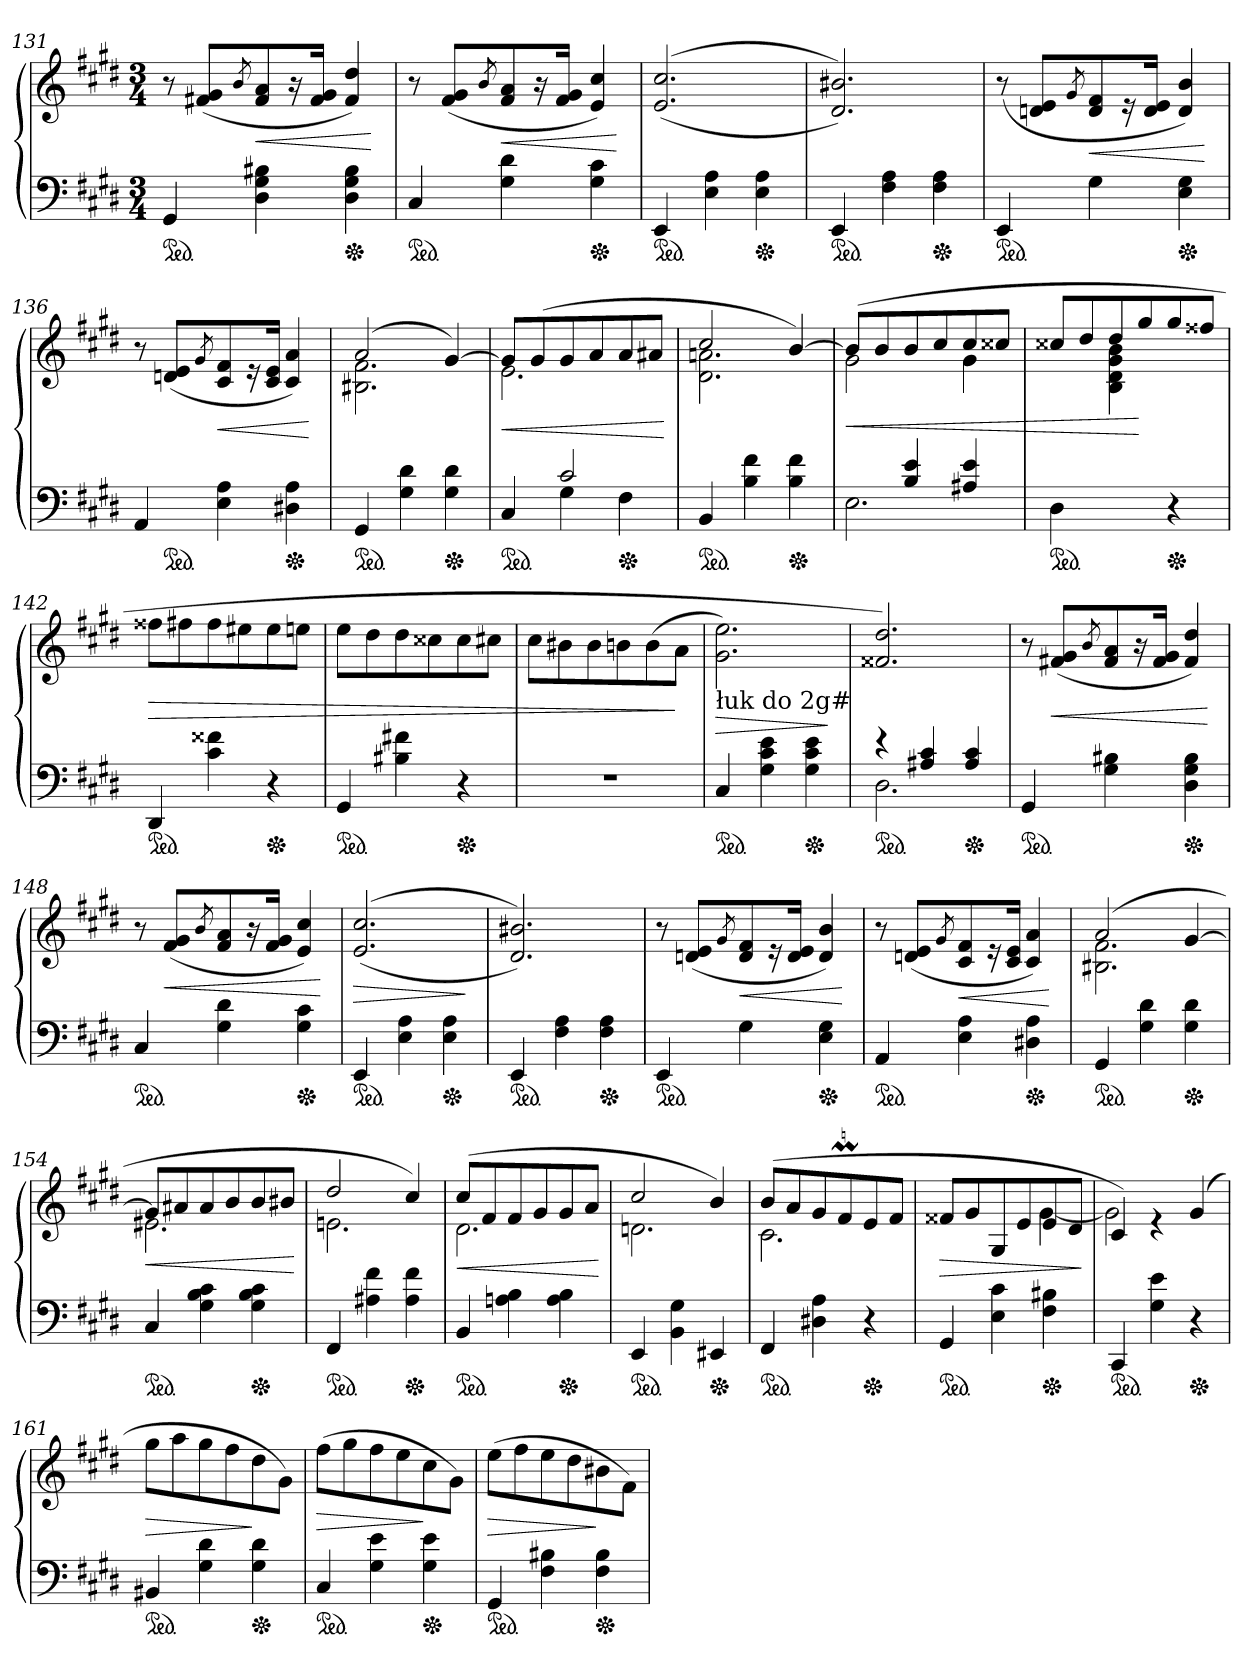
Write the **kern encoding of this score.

**kern	**kern	**dynam
*part1	*part1	*part1
*staff2	*staff1	*staff1/2
*clefF4	*clefG2	*
*k[f#c#g#d#]	*k[f#c#g#d#]	*
*M3/4	*M3/4	*
*ped	*	*
=131	=131	=131
4GG#	8r	.
.	(8f#X 8g#L	.
.	8qb/	.
4D# 4G# 4B#X	8f# 8a	<
.	16r	.
.	16f# 16g#Jk	.
*Xped	*	*
4D# 4G# 4B#	4f# 4dd#)	.
.	.	[
=132	=132	=132
*ped	*	*
4C#	8r	.
.	(8f# 8g#L	.
.	8qb/	.
4G# 4d#	8f# 8a	<
.	16r	.
.	16f# 16g#Jk	.
*Xped	*	*
4G# 4c#	4e 4cc#)	.
.	.	[
=133	=133	=133
*ped	*	*
4EE	(<(>2.e 2.cc#	.
4E 4A	.	.
*Xped	*	*
4E 4A	.	.
=134	=134	=134
*ped	*	*
4EE	2.d# 2.b#X))	.
4F# 4A	.	.
*Xped	*	*
4F# 4A	.	.
=135	=135	=135
*ped	*	*
4EE	(8r	.
.	8dn 8eL	.
.	8qg#/	.
4G#	8d 8f#	<
.	16r	.
.	16d 16eJk	.
*Xped	*	*
4E 4G#	4d 4b)	.
.	.	[
=136	=136	=136
4AA	8r	.
*ped	*	*
.	(8dn 8eL	.
.	8qg#/	.
4E 4A	8c# 8f#	<
.	16r	.
.	16c# 16eJk	.
*Xped	*	*
4D#X 4A	4c# 4a)	.
.	.	[
=137	=137	=137
*	*^	*
*ped	*	*	*
4GG#	(2a	2.B#X 2.f#	.
4G# 4d#	.	.	.
*Xped	*	*	*
4G# 4d#	[4g#)	.	.
=138	=138	=138	=138
*^	*	*	*
*ped	*	*	*	*
4C#	4ryy	8g#L]	2.e	<
.	.	(>8g#	.	.
2c#	4G#	8g#	.	.
.	.	8a	.	.
*Xped	*	*	*	*
.	4F#	8a	.	.
.	.	8a#XJ	.	.
*v	*v	*	*	*
*	*v	*v	*
.	.	[
=139	=139	=139
*	*^	*
*ped	*	*	*
4BB	2cc#	2.d# 2.an	.
4B 4f#	.	.	.
*Xped	*	*	*
4B 4f#	[4b)	.	.
=140	=140	=140	=140
*^	*	*	*
4ryy	2.E	(>8bL]	2g#	<
.	.	8b	.	.
4B 4e	.	8b	.	.
.	.	8cc#	.	.
4A#X 4e	.	8cc#	4g#	.
.	.	8cc##XJ	.	.
*v	*v	*	*	*
=141	=141	=141	=141
*ped	*	*	*
4D#	4ryy	8cc##X/L	.
.	.	8dd#	.
4ryy	4B\ 4d#\ 4g#\ 4b\	8dd#	.
.	.	8gg#	[
*Xped	*	*	*
4r	4ryy	8gg#	.
.	.	8ff##XJ	.
*	*v	*v	*
=142	=142	=142
*ped	*	*
4DD#	8ff##XL	>
.	8ff#X	.
4c# 4f##X	8ff#	.
.	8ee#X	.
*Xped	*	*
4r	8ee#	.
.	8eenJ	.
=143	=143	=143
*ped	*	*
4GG#	8eeL	.
.	8dd#	.
4B#X 4f#X	8dd#	.
.	8cc##X	.
*Xped	*	*
4r	8cc##	.
.	8cc#XJ	.
=144	=144	=144
2.rF	8cc#L	.
.	8b#X	.
.	8b#	.
.	8bn	.
.	(8b	.
.	8aJ	]
=145	=145	=145
!	!LO:TX:b:t=łuk do 2g#	!
*ped	*	*
4C#	2.g# 2.ee)	>
4G# 4c# 4e	.	.
*Xped	*	*
4G# 4c# 4e	.	.
.	.	]
=146	=146	=146
*^	*	*
*ped	*	*	*
4re	2.D#	2.f##X 2.dd#)	.
4A#X 4c#	.	.	.
*Xped	*	*	*
4A# 4c#	.	.	.
*v	*v	*	*
=147	=147	=147
*ped	*	*
4GG#	8r	.
.	(8f#X 8g#L	<
.	8qb/	.
4G# 4B#X	8f# 8a	.
.	16r	.
.	16f# 16g#Jk	.
*Xped	*	*
4D# 4G# 4B#	4f# 4dd#)	.
.	.	[
=148	=148	=148
*ped	*	*
4C#	8r	.
.	(<8f# 8g#L	<
.	8qb/	.
4G# 4d#	8f# 8a	.
.	16r	.
.	16f# 16g#Jk	.
*Xped	*	*
4G# 4c#	4e 4cc#)	.
.	.	[
=149	=149	=149
*ped	*	*
4EE	(<(>2.e 2.cc#	>
4E 4A	.	.
*Xped	*	*
4E 4A	.	.
.	.	]
=150	=150	=150
*ped	*	*
4EE	2.d# 2.b#X))	.
4F# 4A	.	.
*Xped	*	*
4F# 4A	.	.
=151	=151	=151
*ped	*	*
4EE	8r	.
.	(8dn 8eL	.
.	8qg#/	.
4G#	8d 8f#	<
.	16r	.
.	16d 16eJk	.
*Xped	*	*
4E 4G#	4d 4b)	.
.	.	[
=152	=152	=152
*ped	*	*
4AA	8r	.
.	(8dn 8eL	.
.	8qg#/	.
4E 4A	8c# 8f#	<
.	16r	.
.	16c# 16eJk	.
*Xped	*	*
4D#X 4A	4c# 4a)	.
.	.	[
=153	=153	=153
*	*^	*
*ped	*	*	*
4GG#	(>2a	2.B#X 2.f#	.
4G# 4d#	.	.	.
*Xped	*	*	*
4G# 4d#	[4g#	.	.
=154	=154	=154	=154
*ped	*	*	*
4C#	8g#L]	2.e#X	<
.	8a#X	.	.
4G# 4B 4c#	8a#	.	.
.	8b	.	.
*Xped	*	*	*
4G# 4B 4c#	8b	.	.
.	8b#XJ	.	.
*	*v	*v	*
.	.	[
=155	=155	=155
*	*^	*
*ped	*	*	*
4FF#	2dd#	2.en	.
4A#X\ 4f#\	.	.	.
*Xped	*	*	*
4A#\ 4f#\	4cc#)	.	.
=156	=156	=156	=156
*ped	*	*	*
4BB	(>8cc#L	2.d#	<
.	8f#	.	.
4An 4B	8f#	.	.
.	8g#	.	.
*Xped	*	*	*
4A 4B	8g#	.	.
.	8aJ	.	.
*	*v	*v	*
.	.	[
=157	=157	=157
*	*^	*
*ped	*	*	*
4EE	2cc#	2.dn	.
4BB 4G#	.	.	.
*Xped	*	*	*
4EE#X	4b)	.	.
=158	=158	=158	=158
*ped	*	*	*
4FF#	(8bL	2.c#	.
.	8a	.	.
4D#X 4A	8g#	.	.
.	8f#m	.	.
*Xped	*	*	*
4r	8e	.	.
.	8f#J	.	.
=159	=159	=159	=159
*ped	*	*	*
4GG#	8f##XL	2ryy	>
.	8g#	.	.
4E 4c#	8G#	.	.
.	8e	.	.
*Xped	*	*	*
4F# 4B#X	8e	[4g#	.
.	8d#J	.	.
*	*v	*v	*
.	.	]
=160	=160	=160
*	*^	*
*ped	*	*	*
4CC#	4c#)	2g#]	.
4G# 4e	4re	.	.
*Xped	*	*	*
4r	(>4g#	4ryy	.
=161	=161	=161	=161
!	!LO:TX:a:t=Piu mosso.	!	!
*	*v	*v	*
*ped	*	*
4BB#X	8gg#L	>
.	8aa	.
4G# 4d#	8gg#	.
.	8ff#	.
*Xped	*	*
4G# 4d#	8dd#	]
.	8g#J)	.
=162	=162	=162
*ped	*	*
4C#	(8ff#L	>
.	8gg#	.
4G# 4e	8ff#	.
.	8ee	.
*Xped	*	*
4G# 4e	8cc#	]
.	8g#J)	.
=163	=163	=163
*ped	*	*
4GG#	(>8eeL	>
.	8ff#	.
4F# 4B#X	8ee	.
.	8dd#	.
*Xped	*	*
4F# 4B#	8b#X	]
.	8f#J)	.
=	=	=
*-	*-	*-
